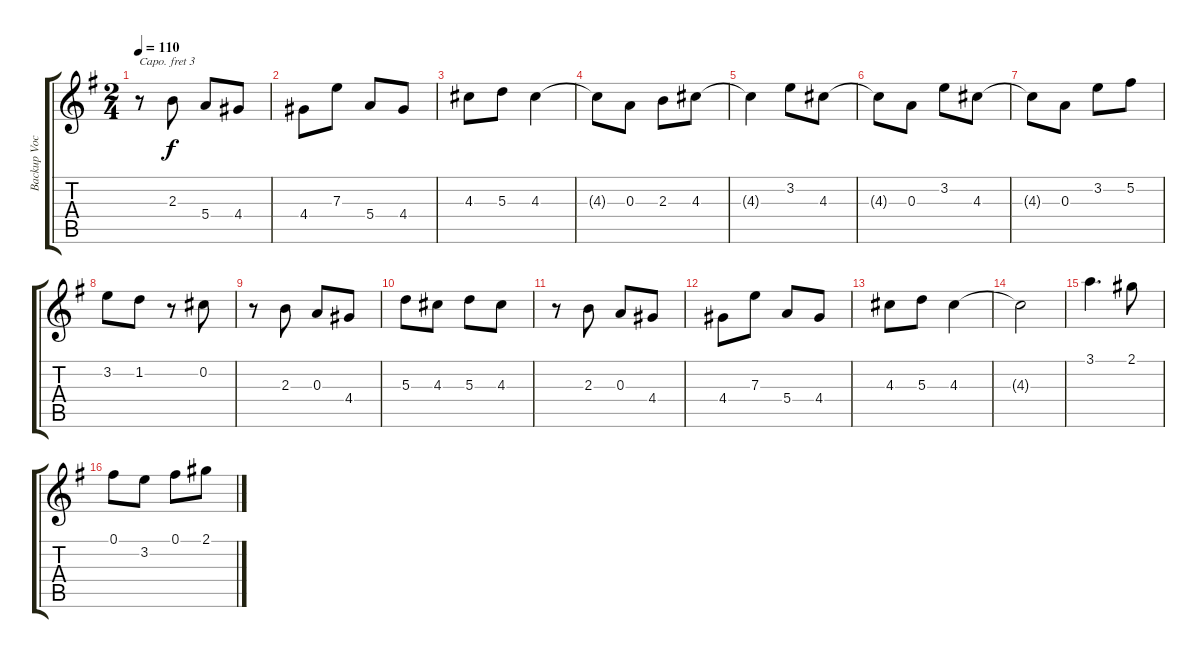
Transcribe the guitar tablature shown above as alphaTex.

\track ("Backup Vocals" "Backup Voc") {instrument overdrivenguitar}
\staff {score tabs}
\capo 3
\tuning (Eb4 Bb3 Gb3 Db3 Ab2 Eb2) {hide}
\ts (2 4)
\tempo 110
\clef g2
\ks g
r.8{dy f} 2.3.8 5.4.8 4.4.8 |
4.4.8 7.3.8 5.4.8 4.4.8 |
4.3.8 5.3.8 4.3.4 |
4.3{t}.8 0.3.8 2.3.8 4.3.8 |
4.3{t}.4 3.2.8 4.3.8 |
4.3{t}.8 0.3.8 3.2.8 4.3.8 |
4.3{t}.8 0.3.8 3.2.8 5.2.8 |
3.2.8 1.2.8 r.8 0.2.8 |
r.8 2.3.8 0.3.8 4.4.8 |
5.3.8 4.3.8 5.3.8 4.3.8 |
r.8 2.3.8 0.3.8 4.4.8 |
4.4.8 7.3.8 5.4.8 4.4.8 |
4.3.8 5.3.8 4.3.4 |
4.3{t}.2 |
3.1.4{d} 2.1.8 |
0.1.8 3.2.8 0.1.8 2.1.8
